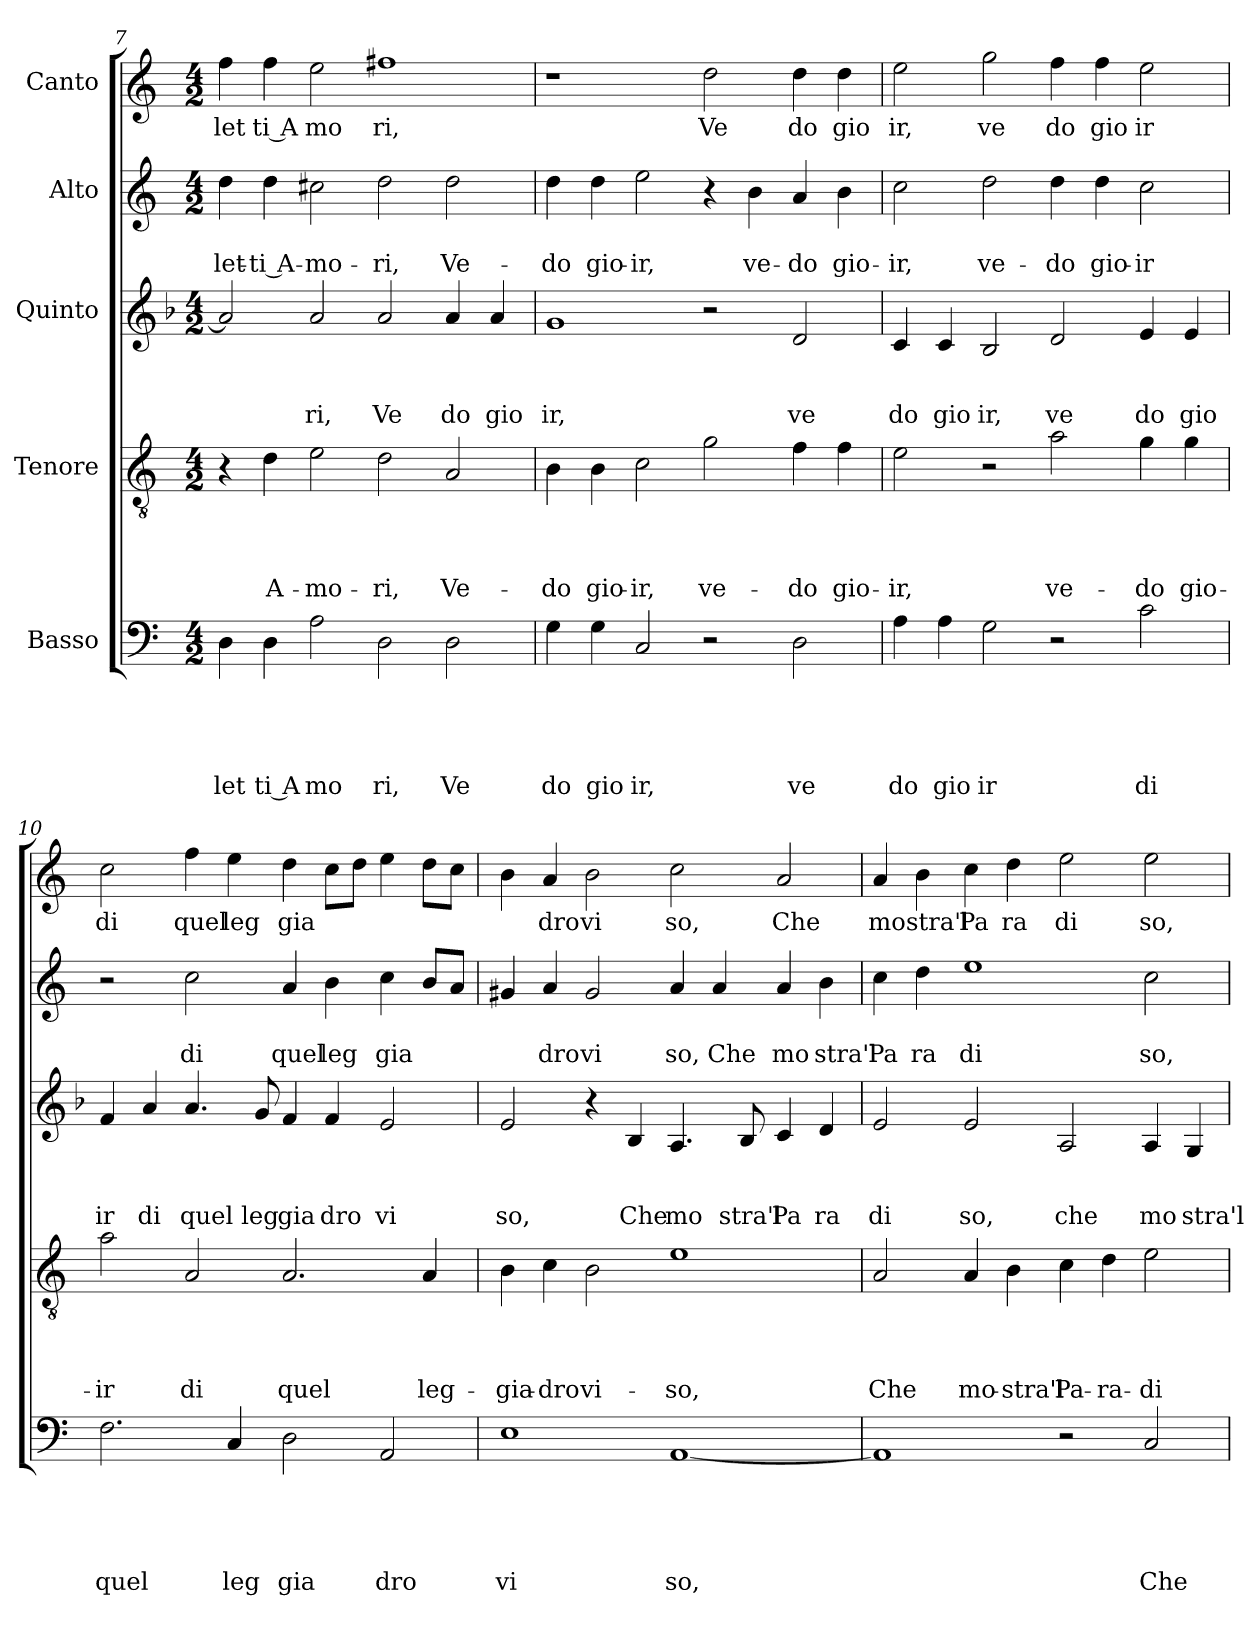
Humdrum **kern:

**kern	**text	**text	**text	**text	**text	**kern	**text	**text	**text	**text	**kern	**text	**text	**text	**kern	**text	**text	**kern	**text
*part5	*part5	*part5	*part5	*part5	*part5	*part4	*part4	*part4	*part4	*part4	*part3	*part3	*part3	*part3	*part2	*part2	*part2	*part1	*part1
*staff5	*staff5	*staff5	*staff5	*staff5	*staff5	*staff4	*staff4	*staff4	*staff4	*staff4	*staff3	*staff3	*staff3	*staff3	*staff2	*staff2	*staff2	*staff1	*staff1
*I"Basso	*	*	*	*	*	*I"Tenore	*	*	*	*	*I"Quinto	*	*	*	*I"Alto	*	*	*I"Canto	*
*clefF4	*	*	*	*	*	*clefGv2	*	*	*	*	*clefG2	*	*	*	*clefG2	*	*	*clefG2	*
*ITrd-3c-5	*	*	*	*	*	*ITrd-3c-5	*	*	*	*	*	*	*	*	*ITrd-3c-5	*	*	*ITrd-3c-5	*
*k[b-]	*	*	*	*	*	*k[b-]	*	*	*	*	*k[b-]	*	*	*	*k[b-]	*	*	*k[b-]	*
*F:	*	*	*	*	*	*F:	*	*	*	*	*F:	*	*	*	*F:	*	*	*F:	*
*M4/2	*	*	*	*	*	*M4/2	*	*	*	*	*M4/2	*	*	*	*M4/2	*	*	*M4/2	*
=7	=7	=7	=7	=7	=7	=7	=7	=7	=7	=7	=7	=7	=7	=7	=7	=7	=7	=7	=7
!	!	!	!	!	!LO:LY:b	!	!	!	!	!	!	!	!	!	!	!	!LO:LY:b	!	!LO:LY:b
4G\	.	.	.	.	let	4r	.	.	.	.	2a/]	.	.	.	4gg\	.	-let-	4bb-\	let
!	!	!	!	!	!LO:LY:b:rj	!	!	!	!	!LO:LY:b	!	!	!	!	!	!	!LO:LY:b:rj	!	!LO:LY:b:rj
4G\	.	.	.	.	ti A	4g\	.	.	.	A-	.	.	.	.	4gg\	.	-ti A-	4bb-\	ti A
!	!	!	!	!	!LO:LY:b	!	!	!	!	!LO:LY:b	!	!	!	!LO:LY:b	!	!	!LO:LY:b	!	!LO:LY:b
2d\	.	.	.	.	mo	2a\	.	.	.	-mo-	2a/	.	.	ri,	2ff#X\	.	-mo-	2aa\	mo
!	!	!	!	!	!LO:LY:b	!	!	!	!	!LO:LY:b	!	!	!	!LO:LY:b	!	!	!LO:LY:b	!	!LO:LY:b
2G\	.	.	.	.	ri,	2g\	.	.	.	-ri,	2a/	.	.	Ve	2gg\	.	-ri,	1bbn	ri,
!	!	!	!	!	!LO:LY:b	!	!	!	!	!LO:LY:b	!	!	!	!LO:LY:b	!	!	!LO:LY:b	!	!
2G\	.	.	.	.	Ve	2d/	.	.	.	Ve-	4a/	.	.	do	2gg\	.	Ve-	.	.
!	!	!	!	!	!	!	!	!	!	!	!	!	!	!LO:LY:b	!	!	!	!	!
.	.	.	.	.	.	.	.	.	.	.	4a/	.	.	gio	.	.	.	.	.
=8	=8	=8	=8	=8	=8	=8	=8	=8	=8	=8	=8	=8	=8	=8	=8	=8	=8	=8	=8
!	!	!	!	!	!LO:LY:b	!	!	!	!	!LO:LY:b	!	!	!	!LO:LY:b	!	!	!LO:LY:b	!	!
4c\	.	.	.	.	do	4e\	.	.	.	-do	1g	.	.	ir,	4gg\	.	-do	1r	.
!	!	!	!	!	!LO:LY:b	!	!	!	!	!LO:LY:b	!	!	!	!	!	!	!LO:LY:b	!	!
4c\	.	.	.	.	gio	4e\	.	.	.	gio-	.	.	.	.	4gg\	.	gio-	.	.
!	!	!	!	!	!LO:LY:b	!	!	!	!	!LO:LY:b	!	!	!	!	!	!	!LO:LY:b	!	!
2F/	.	.	.	.	ir,	2f\	.	.	.	-ir,	.	.	.	.	2aa\	.	-ir,	.	.
!	!	!	!	!	!	!	!	!	!	!LO:LY:b	!	!	!	!	!	!	!	!	!LO:LY:b
2r	.	.	.	.	.	2cc\	.	.	.	ve-	2r	.	.	.	4r	.	.	2gg\	Ve
!	!	!	!	!	!	!	!	!	!	!	!	!	!	!	!	!	!LO:LY:b	!	!
.	.	.	.	.	.	.	.	.	.	.	.	.	.	.	4ee\	.	ve-	.	.
!	!	!	!	!	!LO:LY:b	!	!	!	!	!LO:LY:b	!	!	!	!LO:LY:b	!	!	!LO:LY:b	!	!LO:LY:b
2G\	.	.	.	.	ve	4b-\	.	.	.	-do	2d/	.	.	ve	4dd/	.	-do	4gg\	do
!	!	!	!	!	!	!	!	!	!	!LO:LY:b	!	!	!	!	!	!	!LO:LY:b	!	!LO:LY:b
.	.	.	.	.	.	4b-\	.	.	.	gio-	.	.	.	.	4ee\	.	gio-	4gg\	gio
=9	=9	=9	=9	=9	=9	=9	=9	=9	=9	=9	=9	=9	=9	=9	=9	=9	=9	=9	=9
!	!	!	!	!	!LO:LY:b	!	!	!	!	!LO:LY:b	!	!	!	!LO:LY:b	!	!	!LO:LY:b	!	!LO:LY:b
4d\	.	.	.	.	do	2a\	.	.	.	-ir,	4c/	.	.	do	2ff\	.	-ir,	2aa\	ir,
!	!	!	!	!	!LO:LY:b	!	!	!	!	!	!	!	!	!LO:LY:b	!	!	!	!	!
4d\	.	.	.	.	gio	.	.	.	.	.	4c/	.	.	gio	.	.	.	.	.
!	!	!	!	!	!LO:LY:b	!	!	!	!	!	!	!	!	!LO:LY:b	!	!	!LO:LY:b	!	!LO:LY:b
2c\	.	.	.	.	ir	2r	.	.	.	.	2B-/	.	.	ir,	2gg\	.	ve-	2ccc\	ve
!	!	!	!	!	!	!	!	!	!	!LO:LY:b	!	!	!	!LO:LY:b	!	!	!LO:LY:b	!	!LO:LY:b
2r	.	.	.	.	.	2dd\	.	.	.	ve-	2d/	.	.	ve	4gg\	.	-do	4bb-\	do
!	!	!	!	!	!	!	!	!	!	!	!	!	!	!	!	!	!LO:LY:b	!	!LO:LY:b
.	.	.	.	.	.	.	.	.	.	.	.	.	.	.	4gg\	.	gio-	4bb-\	gio
!	!	!	!	!	!LO:LY:b	!	!	!	!	!LO:LY:b	!	!	!	!LO:LY:b	!	!	!LO:LY:b	!	!LO:LY:b
2f\	.	.	.	.	di	4cc\	.	.	.	-do	4e/	.	.	do	2ff\	.	-ir	2aa\	ir
!	!	!	!	!	!	!	!	!	!	!LO:LY:b	!	!	!	!LO:LY:b	!	!	!	!	!
.	.	.	.	.	.	4cc\	.	.	.	gio-	4e/	.	.	gio	.	.	.	.	.
!!LO:LB:g=z
=10	=10	=10	=10	=10	=10	=10	=10	=10	=10	=10	=10	=10	=10	=10	=10	=10	=10	=10	=10
!	!	!	!	!	!LO:LY:b	!	!	!	!	!LO:LY:b	!	!	!	!LO:LY:b	!	!	!	!	!LO:LY:b
2.B-\	.	.	.	.	quel	2dd\	.	.	.	-ir	4f/	.	.	ir	2r	.	.	2ff\	di
!	!	!	!	!	!	!	!	!	!	!	!	!	!	!LO:LY:b	!	!	!	!	!
.	.	.	.	.	.	.	.	.	.	.	4a/	.	.	di	.	.	.	.	.
!	!	!	!	!	!	!	!	!	!	!LO:LY:b	!	!	!	!LO:LY:b	!	!	!LO:LY:b	!	!LO:LY:b
.	.	.	.	.	.	2d/	.	.	.	di	4.a/	.	.	quel	2ff\	.	di	4bb-\	quel
!	!	!	!	!	!LO:LY:b	!	!	!	!	!	!	!	!	!	!	!	!	!	!LO:LY:b
4F/	.	.	.	.	leg	.	.	.	.	.	.	.	.	.	.	.	.	4aa\	leg
!	!	!	!	!	!	!	!	!	!	!	!	!	!	!LO:LY:b	!	!	!	!	!
.	.	.	.	.	.	.	.	.	.	.	8g/	.	.	leg	.	.	.	.	.
!	!	!	!	!	!LO:LY:b	!	!	!	!	!LO:LY:b	!	!	!	!LO:LY:b	!	!	!LO:LY:b	!	!LO:LY:b
2G\	.	.	.	.	gia	2.d/	.	.	.	quel	4f/	.	.	gia	4dd/	.	quel	4gg\	gia
!	!	!	!	!	!	!	!	!	!	!	!	!	!	!LO:LY:b	!	!	!LO:LY:b	!	!
.	.	.	.	.	.	.	.	.	.	.	4f/	.	.	dro	4ee\	.	leg	8ff\L	.
.	.	.	.	.	.	.	.	.	.	.	.	.	.	.	.	.	.	8gg\J	.
!	!	!	!	!	!LO:LY:b	!	!	!	!	!	!	!	!	!LO:LY:b	!	!	!LO:LY:b	!	!
2D/	.	.	.	.	dro	.	.	.	.	.	2e/	.	.	vi	4ff\	.	gia	4aa\	.
!	!	!	!	!	!	!	!	!	!	!LO:LY:b	!	!	!	!	!	!	!	!	!
.	.	.	.	.	.	4d/	.	.	.	leg-	.	.	.	.	8ee/L	.	.	8gg\L	.
.	.	.	.	.	.	.	.	.	.	.	.	.	.	.	8dd/J	.	.	8ff\J	.
=11	=11	=11	=11	=11	=11	=11	=11	=11	=11	=11	=11	=11	=11	=11	=11	=11	=11	=11	=11
!	!	!	!	!	!LO:LY:b	!	!	!	!	!LO:LY:b	!	!	!	!LO:LY:b	!	!	!	!	!
1A	.	.	.	.	vi	4e\	.	.	.	-gia-	2e/	.	.	so,	4cc#X/	.	.	4ee\	.
!	!	!	!	!	!	!	!	!	!	!LO:LY:b	!	!	!	!	!	!	!LO:LY:b	!	!LO:LY:b
.	.	.	.	.	.	4f\	.	.	.	-dro	.	.	.	.	4dd/	.	dro	4dd/	dro
!	!	!	!	!	!	!	!	!	!	!LO:LY:b	!	!	!	!	!	!	!LO:LY:b	!	!LO:LY:b
.	.	.	.	.	.	2e\	.	.	.	vi-	4r	.	.	.	2cc#/	.	vi	2ee\	vi
!	!	!	!	!	!	!	!	!	!	!	!	!	!	!LO:LY:b	!	!	!	!	!
.	.	.	.	.	.	.	.	.	.	.	4B-/	.	.	Che	.	.	.	.	.
!	!	!	!	!	!LO:LY:b	!	!	!	!	!LO:LY:b	!	!	!	!LO:LY:b	!	!	!LO:LY:b	!	!LO:LY:b
[<1D	.	.	.	.	so,	1a	.	.	.	-so,	4.A/	.	.	mo	4dd/	.	so,	2ff\	so,
!	!	!	!	!	!	!	!	!	!	!	!	!	!	!	!	!	!LO:LY:b	!	!
.	.	.	.	.	.	.	.	.	.	.	.	.	.	.	4dd/	.	Che	.	.
!	!	!	!	!	!	!	!	!	!	!	!	!	!	!LO:LY:b	!	!	!	!	!
.	.	.	.	.	.	.	.	.	.	.	8B-/	.	.	stra'l	.	.	.	.	.
!	!	!	!	!	!	!	!	!	!	!	!	!	!	!LO:LY:b	!	!	!LO:LY:b	!	!LO:LY:b
.	.	.	.	.	.	.	.	.	.	.	4c/	.	.	Pa	4dd/	.	mo	2dd/	Che
!	!	!	!	!	!	!	!	!	!	!	!	!	!	!LO:LY:b	!	!	!LO:LY:b	!	!
.	.	.	.	.	.	.	.	.	.	.	4d/	.	.	ra	4ee\	.	stra'l	.	.
=12	=12	=12	=12	=12	=12	=12	=12	=12	=12	=12	=12	=12	=12	=12	=12	=12	=12	=12	=12
!	!	!	!	!	!	!	!	!	!	!LO:LY:b	!	!	!	!LO:LY:b	!	!	!LO:LY:b	!	!LO:LY:b
1D]	.	.	.	.	.	2d/	.	.	.	Che	2e/	.	.	di	4ff\	.	Pa	4dd/	mo
!	!	!	!	!	!	!	!	!	!	!	!	!	!	!	!	!	!LO:LY:b	!	!LO:LY:b
.	.	.	.	.	.	.	.	.	.	.	.	.	.	.	4gg\	.	ra	4ee\	stra'l
!	!	!	!	!	!	!	!	!	!	!LO:LY:b	!	!	!	!LO:LY:b	!	!	!LO:LY:b	!	!LO:LY:b
.	.	.	.	.	.	4d/	.	.	.	mo-	2e/	.	.	so,	1aa	.	di	4ff\	Pa
!	!	!	!	!	!	!	!	!	!	!LO:LY:b	!	!	!	!	!	!	!	!	!LO:LY:b
.	.	.	.	.	.	4e\	.	.	.	-stra'l	.	.	.	.	.	.	.	4gg\	ra
!	!	!	!	!	!	!	!	!	!	!LO:LY:b	!	!	!	!LO:LY:b	!	!	!	!	!LO:LY:b
2r	.	.	.	.	.	4f\	.	.	.	Pa-	2A/	.	.	che	.	.	.	2aa\	di
!	!	!	!	!	!	!	!	!	!	!LO:LY:b	!	!	!	!	!	!	!	!	!
.	.	.	.	.	.	4g\	.	.	.	-ra-	.	.	.	.	.	.	.	.	.
!	!	!	!	!	!LO:LY:b	!	!	!	!	!LO:LY:b	!	!	!	!LO:LY:b	!	!	!LO:LY:b	!	!LO:LY:b
2F/	.	.	.	.	Che	2a\	.	.	.	-di-	4A/	.	.	mo	2ff\	.	so,	2aa\	so,
!	!	!	!	!	!	!	!	!	!	!	!	!	!	!LO:LY:b	!	!	!	!	!
.	.	.	.	.	.	.	.	.	.	.	4G/	.	.	stra'l	.	.	.	.	.
=	=	=	=	=	=	=	=	=	=	=	=	=	=	=	=	=	=	=	=
*-	*-	*-	*-	*-	*-	*-	*-	*-	*-	*-	*-	*-	*-	*-	*-	*-	*-	*-	*-
